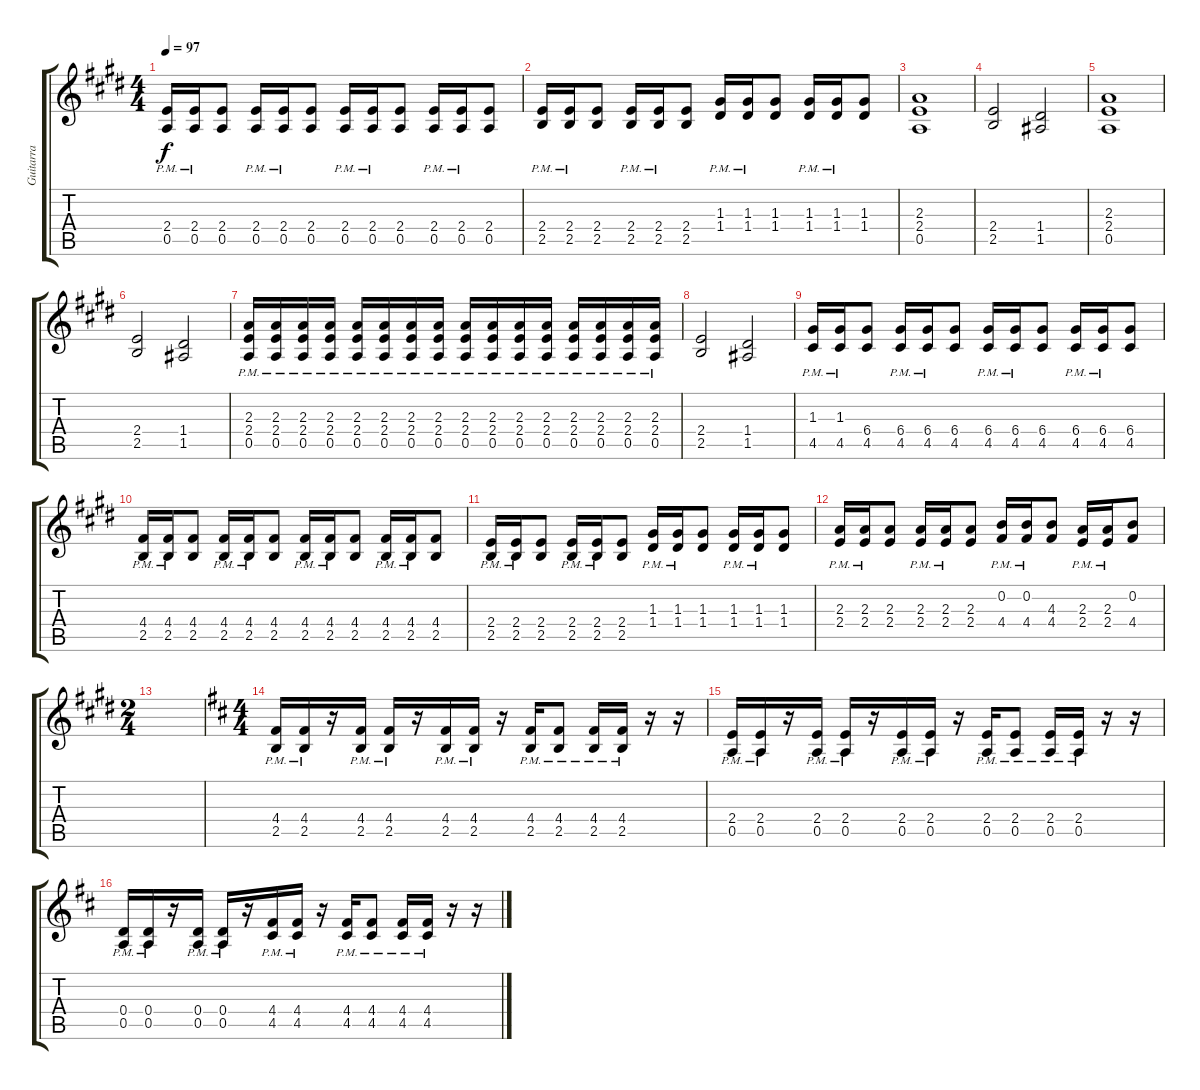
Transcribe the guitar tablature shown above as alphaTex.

\track ("Guitarra" "Guitarra") {instrument distortionguitar}
\staff {score tabs}
\tuning (E4 B3 G3 D3 A2 E2) {hide}
\ts (4 4)
\tempo 97
\clef g2
\ks e
(2.4{pm} 0.5{pm}).16{dy f} (2.4{pm} 0.5{pm}).16 (2.4 0.5).8 (2.4{pm} 0.5{pm}).16 (2.4{pm} 0.5{pm}).16 (2.4 0.5).8 (2.4{pm} 0.5{pm}).16 (2.4{pm} 0.5{pm}).16 (2.4 0.5).8 (2.4{pm} 0.5{pm}).16 (2.4{pm} 0.5{pm}).16 (2.4 0.5).8 |
(2.4{pm} 2.5{pm}).16 (2.4{pm} 2.5{pm}).16 (2.4 2.5).8 (2.4{pm} 2.5{pm}).16 (2.4{pm} 2.5{pm}).16 (2.4 2.5).8 (1.3{pm} 1.4{pm}).16 (1.3{pm} 1.4{pm}).16 (1.3 1.4).8 (1.3{pm} 1.4{pm}).16 (1.3{pm} 1.4{pm}).16 (1.3 1.4).8 |
(2.3 2.4 0.5).1 |
(2.4 2.5).2 (1.4 1.5).2 |
(2.3 2.4 0.5).1 |
(2.4 2.5).2 (1.4 1.5).2 |
(2.3{pm} 2.4{pm} 0.5{pm}).16 (2.3{pm} 2.4{pm} 0.5{pm}).16 (2.3{pm} 2.4{pm} 0.5{pm}).16 (2.3{pm} 2.4{pm} 0.5{pm}).16 (2.3{pm} 2.4{pm} 0.5{pm}).16 (2.3{pm} 2.4{pm} 0.5{pm}).16 (2.3{pm} 2.4{pm} 0.5{pm}).16 (2.3{pm} 2.4{pm} 0.5{pm}).16 (2.3{pm} 2.4{pm} 0.5{pm}).16 (2.3{pm} 2.4{pm} 0.5{pm}).16 (2.3{pm} 2.4{pm} 0.5{pm}).16 (2.3{pm} 2.4{pm} 0.5{pm}).16 (2.3{pm} 2.4{pm} 0.5{pm}).16 (2.3{pm} 2.4{pm} 0.5{pm}).16 (2.3{pm} 2.4{pm} 0.5{pm}).16 (2.3{pm} 2.4{pm} 0.5{pm}).16 |
(2.4 2.5).2 (1.4 1.5).2 |
(1.3{pm} 4.5{pm}).16 (1.3{pm} 4.5{pm}).16 (6.4 4.5).8 (6.4{pm} 4.5{pm}).16 (6.4{pm} 4.5{pm}).16 (6.4 4.5).8 (6.4{pm} 4.5{pm}).16 (6.4{pm} 4.5{pm}).16 (6.4 4.5).8 (6.4{pm} 4.5{pm}).16 (6.4{pm} 4.5{pm}).16 (6.4 4.5).8 |
(4.4{pm} 2.5{pm}).16 (4.4{pm} 2.5{pm}).16 (4.4 2.5).8 (4.4{pm} 2.5{pm}).16 (4.4{pm} 2.5{pm}).16 (4.4 2.5).8 (4.4{pm} 2.5{pm}).16 (4.4{pm} 2.5{pm}).16 (4.4 2.5).8 (4.4{pm} 2.5{pm}).16 (4.4{pm} 2.5{pm}).16 (4.4 2.5).8 |
(2.4{pm} 2.5{pm}).16 (2.4{pm} 2.5{pm}).16 (2.4 2.5).8 (2.4{pm} 2.5{pm}).16 (2.4{pm} 2.5{pm}).16 (2.4 2.5).8 (1.3{pm} 1.4{pm}).16 (1.3{pm} 1.4{pm}).16 (1.3 1.4).8 (1.3{pm} 1.4{pm}).16 (1.3{pm} 1.4{pm}).16 (1.3 1.4).8 |
(2.3{pm} 2.4{pm}).16 (2.3{pm} 2.4{pm}).16 (2.3 2.4).8 (2.3{pm} 2.4{pm}).16 (2.3{pm} 2.4{pm}).16 (2.3 2.4).8 (0.2{pm} 4.4{pm}).16 (0.2{pm} 4.4{pm}).16 (4.3 4.4).8 (2.3{pm} 2.4{pm}).16 (2.3{pm} 2.4{pm}).16 (0.2 4.4).8 |
\ts (2 4)
|
\ts (4 4)
\ks d
(4.4{pm} 2.5{pm}).16 (4.4{pm} 2.5{pm}).16 r.16 (4.4{pm} 2.5{pm}).16 (4.4{pm} 2.5{pm}).16 r.16 (4.4{pm} 2.5{pm}).16 (4.4{pm} 2.5{pm}).16 r.16 (4.4{pm} 2.5{pm}).16 (4.4{pm} 2.5{pm}).8 (4.4{pm} 2.5{pm}).16 (4.4{pm} 2.5{pm}).16 r.16 r.16 |
(2.4{pm} 0.5{pm}).16 (2.4{pm} 0.5{pm}).16 r.16 (2.4{pm} 0.5{pm}).16 (2.4{pm} 0.5{pm}).16 r.16 (2.4{pm} 0.5{pm}).16 (2.4{pm} 0.5{pm}).16 r.16 (2.4{pm} 0.5{pm}).16 (2.4{pm} 0.5{pm}).8 (2.4{pm} 0.5{pm}).16 (2.4{pm} 0.5{pm}).16 r.16 r.16 |
(0.4{pm} 0.5{pm}).16 (0.4{pm} 0.5{pm}).16 r.16 (0.4{pm} 0.5{pm}).16 (0.4{pm} 0.5{pm}).16 r.16 (4.4{pm} 4.5{pm}).16 (4.4{pm} 4.5{pm}).16 r.16 (4.4{pm} 4.5{pm}).16 (4.4{pm} 4.5{pm}).8 (4.4{pm} 4.5{pm}).16 (4.4{pm} 4.5{pm}).16 r.16 r.16
